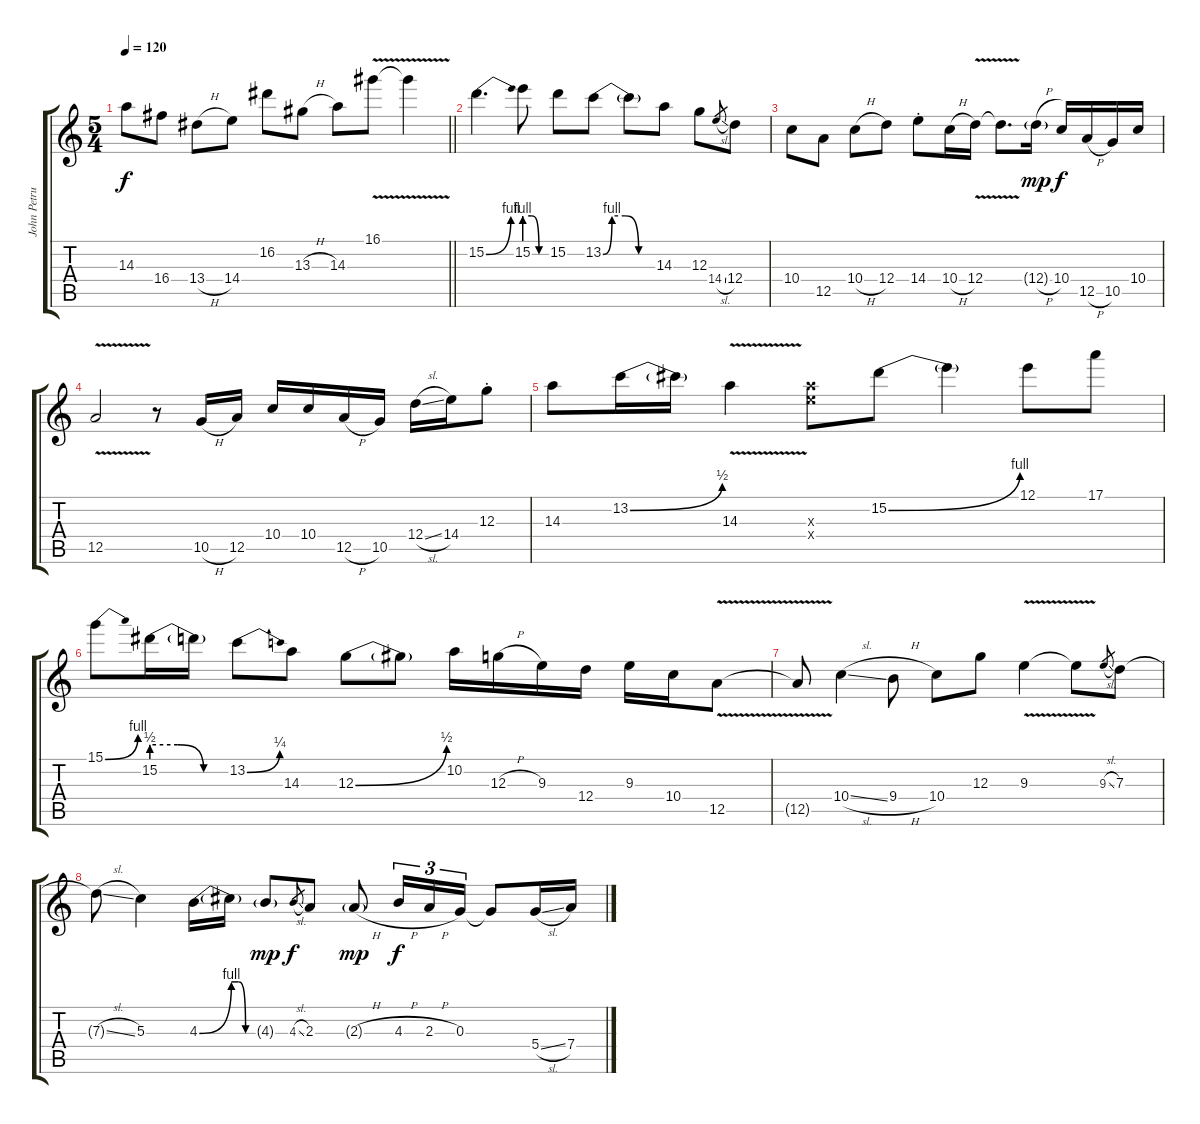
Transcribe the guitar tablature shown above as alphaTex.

\track ("John Petrucci" "John Petru") {instrument distortionguitar}
\staff {score tabs}
\tuning (E4 B3 G3 D3 A2 E2) {hide}
\ts (5 4)
\tempo 120
\clef g2
\barLineRight lightlight
\ks c
14.3.8{dy f} 16.4.8 13.4{h}.8 14.4.8 16.2.8 13.3{h}.8 14.3.8 16.1{v}.8 16.1{t}.4 |
15.2{be (bend 0 0 60 4)}.4{d} 15.2{be (custom 0 4 20 4 40 0 60 0)}.8 15.2.8 13.2{be (custom 0 0 10 4 25 4 40 0 60 0)}.8 13.2{t}.8 14.3.8 12.3.8 14.4{sl}.8{gr} 12.4.8 |
10.4.8 12.5.8 10.4{h}.8 12.4.8 14.4{st}.8 10.4{h}.16 12.4{v}.16 12.4{v t}.8{d} 12.4{h g}.16{dy mp} 10.4.16{dy f} 12.5{h}.16 10.5.16 10.4.16 |
12.5{v}.2 r.8 10.5{h}.16 12.5.16 10.4.16 10.4.16 12.5{h}.16 10.5.16 12.4{sl}.16 14.4.16 12.3{st}.8 |
14.3.8 13.2{be (bend 0 0 60 2)}.16 13.2{t}.16 14.3{v}.4 (14.3{x} 14.4{x}).8 15.2{be (bend 0 0 60 4)}.8 15.2{t}.4 12.1.8 17.1.8 |
15.1{be (bend 0 0 60 4)}.8 15.2{be (custom 0 2 20 2 40 0 60 0)}.16 15.2{t}.16 13.2{be (bend 0 0 60 1)}.8 14.3.8 12.3{be (bend 0 0 60 2)}.8 12.3{t}.8 10.2.16 12.3{h}.16 9.3.16 12.4.16 9.3.16 10.4.16 12.5{v}.8 |
12.5{v t}.8 10.4{sl}.4 9.4{h}.8 10.4.8 12.3.8 9.3{v}.4 9.3{v t}.8 9.3{sl}.8{gr} 7.3.8 |
7.3{sl t}.8 5.3.4 4.3{be (bend 0 0 60 4)}.16 4.3{be (custom 0 4 20 4 40 0 60 0) t}.16 4.3{g}.8{dy mp} 4.3{sl}.8{gr dy f} 2.3.8 2.3{h g}.8{dy mp} 4.3{h}.16{tu (3 2) dy f} 2.3{h}.16{tu (3 2)} 0.3.16{tu (3 2)} 0.3{t}.8 5.4{sl}.16 7.4.16
